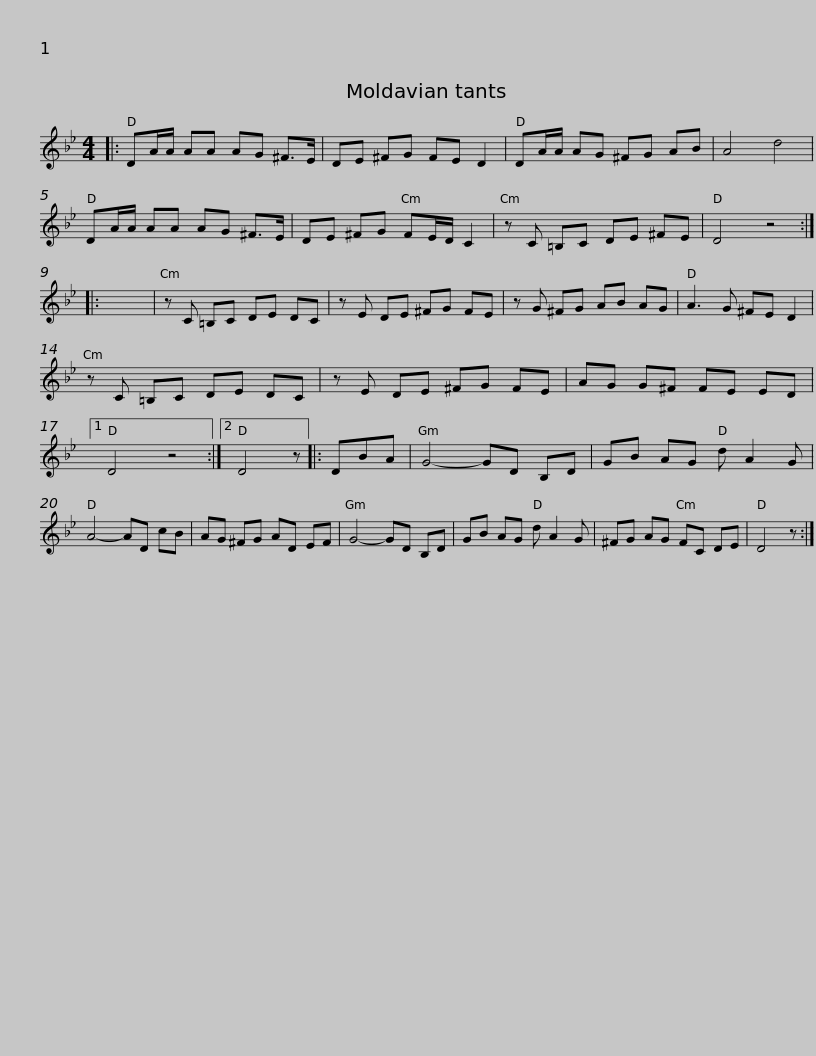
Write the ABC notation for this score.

X:1
L:1/8
M:4/4
I:linebreak $
K:Bb
V:1 treble
V:1
|: DA/A/ AA AG ^F>E | DE ^FG FE D2 | DA/A/ AG ^FG AB | A4 d4 | DA/A/ AA AG ^F>E |$ %5
 DE ^FG FE/D/ C2 | z C =B,C DE ^FE | D4 z4 :: x8 | z C =B,C DE DC | %10
 z E DE ^FG FE |$ z G ^FG AB AG | A3 G ^FE D2 | z C =B,C DE DC | z E DE ^FG FE | %15
 AG G^F FE ED |1$ D4 z4 :|2 D4 z |: DBA | G4- GD B,D | %20
 GB AG d A2 G | A4- AD cB | AG ^FG AD EF | G4- GD B,D |$ GB AG d A2 G | %25
 ^FG AG FC DE | D4 z :| %27
